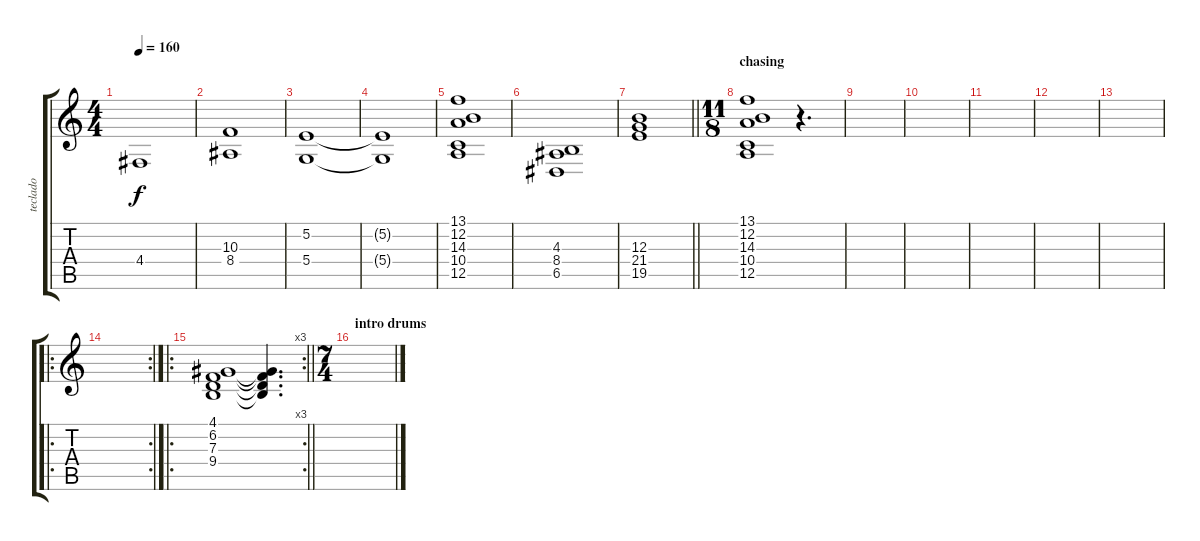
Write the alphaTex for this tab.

\track ("teclado" "teclado") {instrument pad4choir}
\staff {score tabs}
\tuning (E4 B3 G3 D3 A2 E2) {hide}
\ts (4 4)
\tempo 160
\clef g2
\ks c
4.4{t}.1{dy f} |
(10.3 8.4).1 |
(5.2 5.4).1 |
(5.2{t} 5.4{t}).1 |
(13.1 12.2 14.3 10.4 12.5).1 |
(4.3 8.4 6.5).1 |
\barLineRight lightlight
(12.3 21.4 19.5).1 |
\ts (11 8)
\section ("" "chasing")
(13.1 12.2 14.3 10.4 12.5).1 r.4{d} |
|
|
|
|
|
\ro
\rc 2
|
\ro
\rc 3
\barLineRight lightlight
(4.1 6.2 7.3 9.4).1{volume 10 instrument fx7echoes} (4.1{t} 6.2{t} 7.3{t} 9.4{t}).4{d} |
\ts (7 4)
\section ("" "intro drums")
